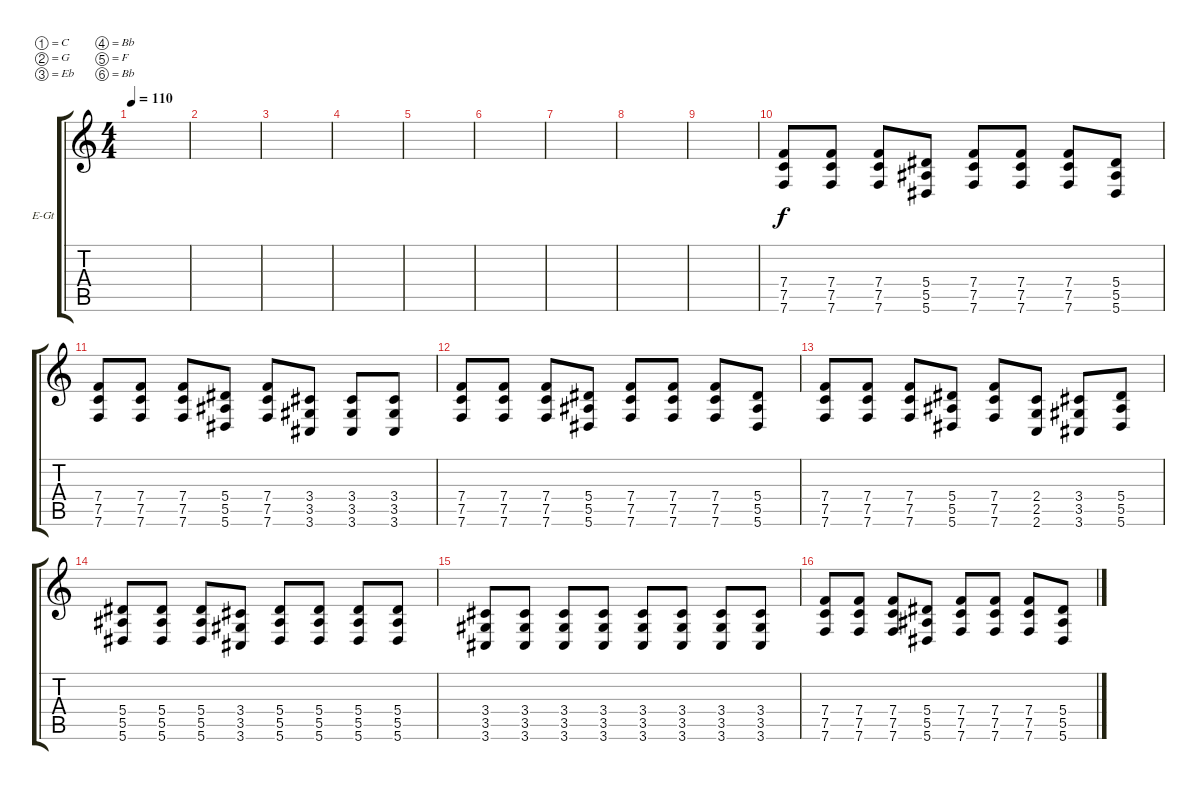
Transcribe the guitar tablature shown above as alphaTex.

\defaultSystemsLayout 4
\bracketExtendMode groupsimilarinstruments
\firstSystemTrackNameOrientation horizontal
\otherSystemsTrackNameOrientation horizontal
\track ("Rhythm Distortion 1" "E-Gt") {instrument distortionguitar}
\staff {score tabs}
\tuning (C4 G3 Eb3 Bb2 F2 Bb1)
\ts (4 4)
\tempo 110
\clef g2
\scale
0.333333
\ks c
|
\scale
0.333333 |
\scale
0.333333 |
\scale
0.333333 |
\scale
0.333333 |
\scale
0.333333 |
\scale
0.333333 |
\scale
0.333333 |
\scale
0.333333 |
\scale
0.333333 (7.4 7.5 7.6).8 (7.4 7.5 7.6).8 (7.4 7.5 7.6).8 (5.4 5.5 5.6).8 (7.4 7.5 7.6).8 (7.4 7.5 7.6).8 (7.4 7.5 7.6).8 (5.4 5.5 5.6).8 |
\scale
0.333333 (7.4 7.5 7.6).8 (7.4 7.5 7.6).8 (7.4 7.5 7.6).8 (5.4 5.5 5.6).8 (7.4 7.5 7.6).8 (3.4 3.5 3.6).8 (3.4 3.5 3.6).8 (3.4 3.5 3.6).8 |
\scale
0.333333 (7.4 7.5 7.6).8 (7.4 7.5 7.6).8 (7.4 7.5 7.6).8 (5.4 5.5 5.6).8 (7.4 7.5 7.6).8 (7.4 7.5 7.6).8 (7.4 7.5 7.6).8 (5.4 5.5 5.6).8 |
\scale
0.333333 (7.4 7.5 7.6).8 (7.4 7.5 7.6).8 (7.4 7.5 7.6).8 (5.4 5.5 5.6).8 (7.4 7.5 7.6).8 (2.4 2.5 2.6).8 (3.4 3.5 3.6).8 (5.4 5.5 5.6).8 |
\scale
0.333333 (5.4 5.5 5.6).8 (5.4 5.5 5.6).8 (5.4 5.5 5.6).8 (3.4 3.5 3.6).8 (5.4 5.5 5.6).8 (5.4 5.5 5.6).8 (5.4 5.5 5.6).8 (5.4 5.5 5.6).8 |
\scale
0.333333 (3.4 3.5 3.6).8 (3.4 3.5 3.6).8 (3.4 3.5 3.6).8 (3.4 3.5 3.6).8 (3.4 3.5 3.6).8 (3.4 3.5 3.6).8 (3.4 3.5 3.6).8 (3.4 3.5 3.6).8 |
\scale
0.333333 (7.4 7.5 7.6).8 (7.4 7.5 7.6).8 (7.4 7.5 7.6).8 (5.4 5.5 5.6).8 (7.4 7.5 7.6).8 (7.4 7.5 7.6).8 (7.4 7.5 7.6).8 (5.4 5.5 5.6).8
